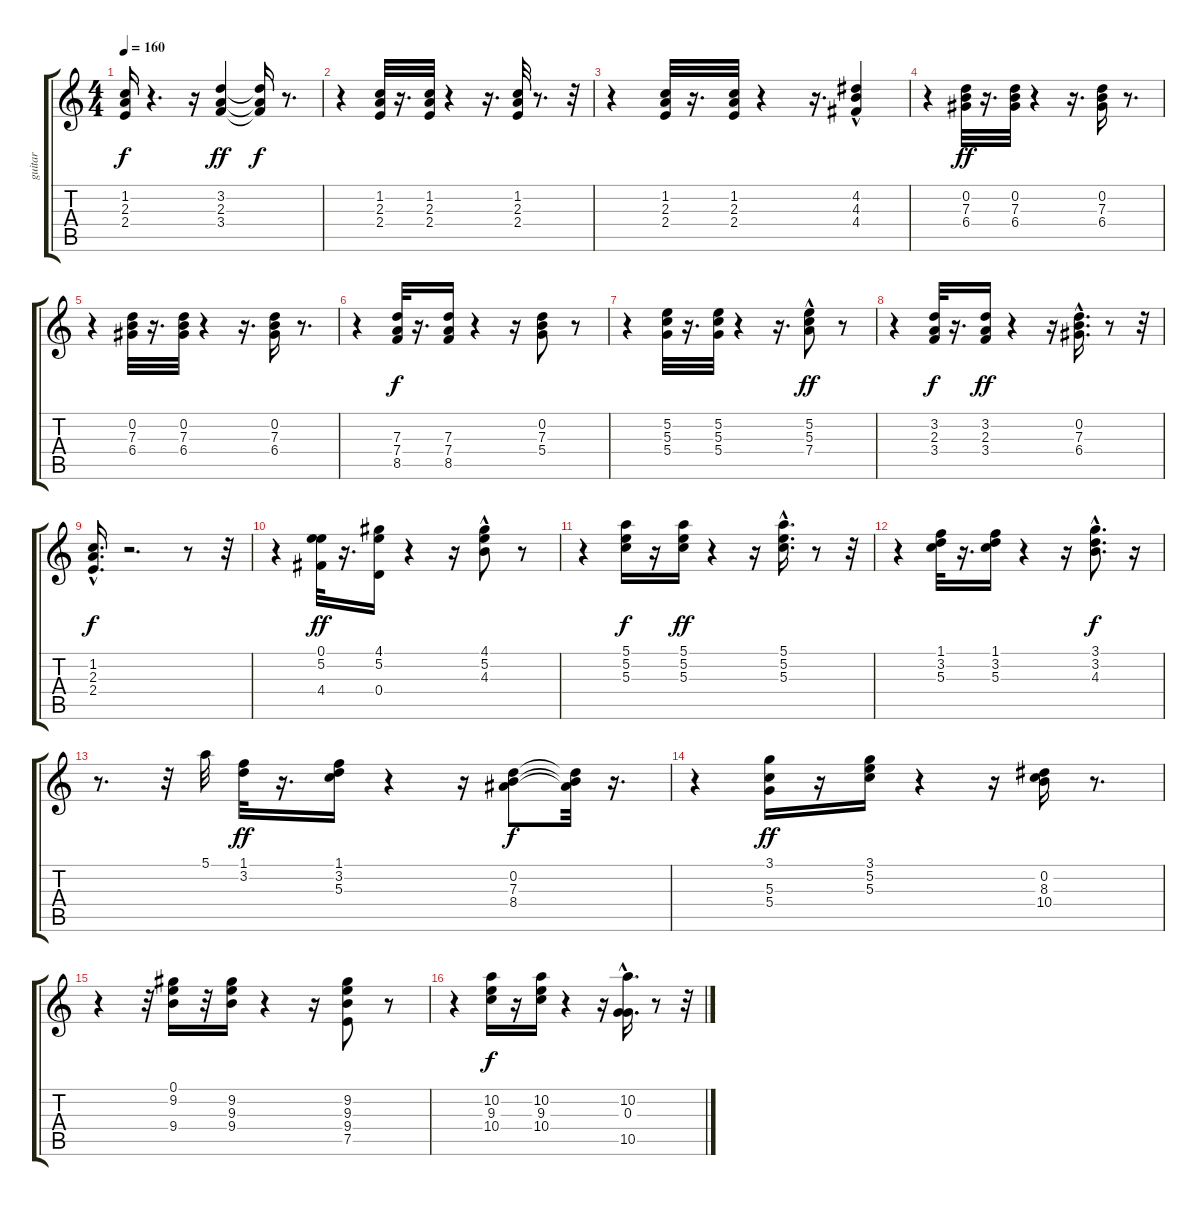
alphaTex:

\track ("guitar" "guitar") {instrument acousticguitarnylon}
\staff {score tabs}
\tuning (E4 B3 G3 D3 A2 E2) {hide}
\ts (4 4)
\tempo 160
\clef g2
\ks c
(1.2 2.3 2.4).16{dy f} r.4{d} r.16 (3.2 2.3 3.4).4{dy ff} (3.2{t} 2.3{t} 3.4{t}).16{dy f} r.8{d} |
r.4 (1.2 2.3 2.4).32 r.16{d} (1.2 2.3 2.4).32 r.4 r.16{d} (1.2 2.3 2.4).32 r.8{d} r.32 |
r.4 (1.2 2.3 2.4).32 r.16{d} (1.2 2.3 2.4).32 r.4 r.16{d} (4.2{hac} 4.3{hac} 4.4).4 |
r.4 (0.2 7.3 6.4).32{dy ff} r.16{d} (0.2 7.3 6.4).32 r.4 r.16{d} (0.2 7.3 6.4).16 r.8{d} |
r.4 (0.2 7.3 6.4).32 r.16{d} (0.2 7.3 6.4).32 r.4 r.16{d} (0.2 7.3 6.4).16 r.8{d} |
r.4 (7.3 7.4 8.5).32{dy f} r.16{d} (7.3 7.4 8.5).16 r.4 r.16 (0.2 7.3 5.4).8 r.8 |
r.4 (5.2 5.3 5.4).32 r.16{d} (5.2 5.3 5.4).32 r.4 r.16{d} (5.2{hac} 5.3{hac} 7.4).8{dy ff} r.8 |
r.4 (3.2 2.3 3.4).32{dy f} r.16{d} (3.2 2.3 3.4).16{dy ff} r.4 r.16 (0.2{hac} 7.3{hac} 6.4{hac}).16{d} r.8 r.32 |
(1.2{hac} 2.3{hac} 2.4{hac}).16{d dy f} r.2{d} r.8 r.32 |
r.4 (0.1 5.2 4.4).32{dy ff} r.16{d} (4.1 5.2 0.4).16 r.4 r.16 (4.1{hac} 5.2{hac} 4.3).8 r.8 |
r.4 (5.1 5.2 5.3).16{dy f} r.16 (5.1 5.2 5.3).16{dy ff} r.4 r.16 (5.1{hac} 5.2{hac} 5.3{hac}).16{d} r.8 r.32 |
r.4 (1.1 3.2 5.3).32 r.16{d} (1.1 3.2 5.3).16 r.4 r.16 (3.1{hac} 3.2{hac} 4.3{hac}).8{d dy f} r.16 |
r.8{d} r.32 5.1.32 (1.1 3.2).32{dy ff} r.16{d} (1.1 3.2 5.3).16 r.4 r.16 (0.2 7.3 8.4).8{dy f} (0.2{t} 7.3{t} 8.4{t}).32 r.16{d} |
r.4 (3.1 5.3 5.4).16{dy ff} r.16 (3.1 5.2 5.3).16 r.4 r.16 (0.2 8.3 10.4).16 r.8{d} |
r.4 r.32 (0.1 9.2 9.4).16 r.32 (9.2 9.3 9.4).16 r.4 r.16 (9.2 9.3 9.4 7.5).8 r.8 |
r.4 (10.2 9.3 10.4).16{dy f} r.16 (10.2 9.3 10.4).16 r.4 r.16 (10.2 0.3{hac} 10.5).16{d} r.8 r.32
